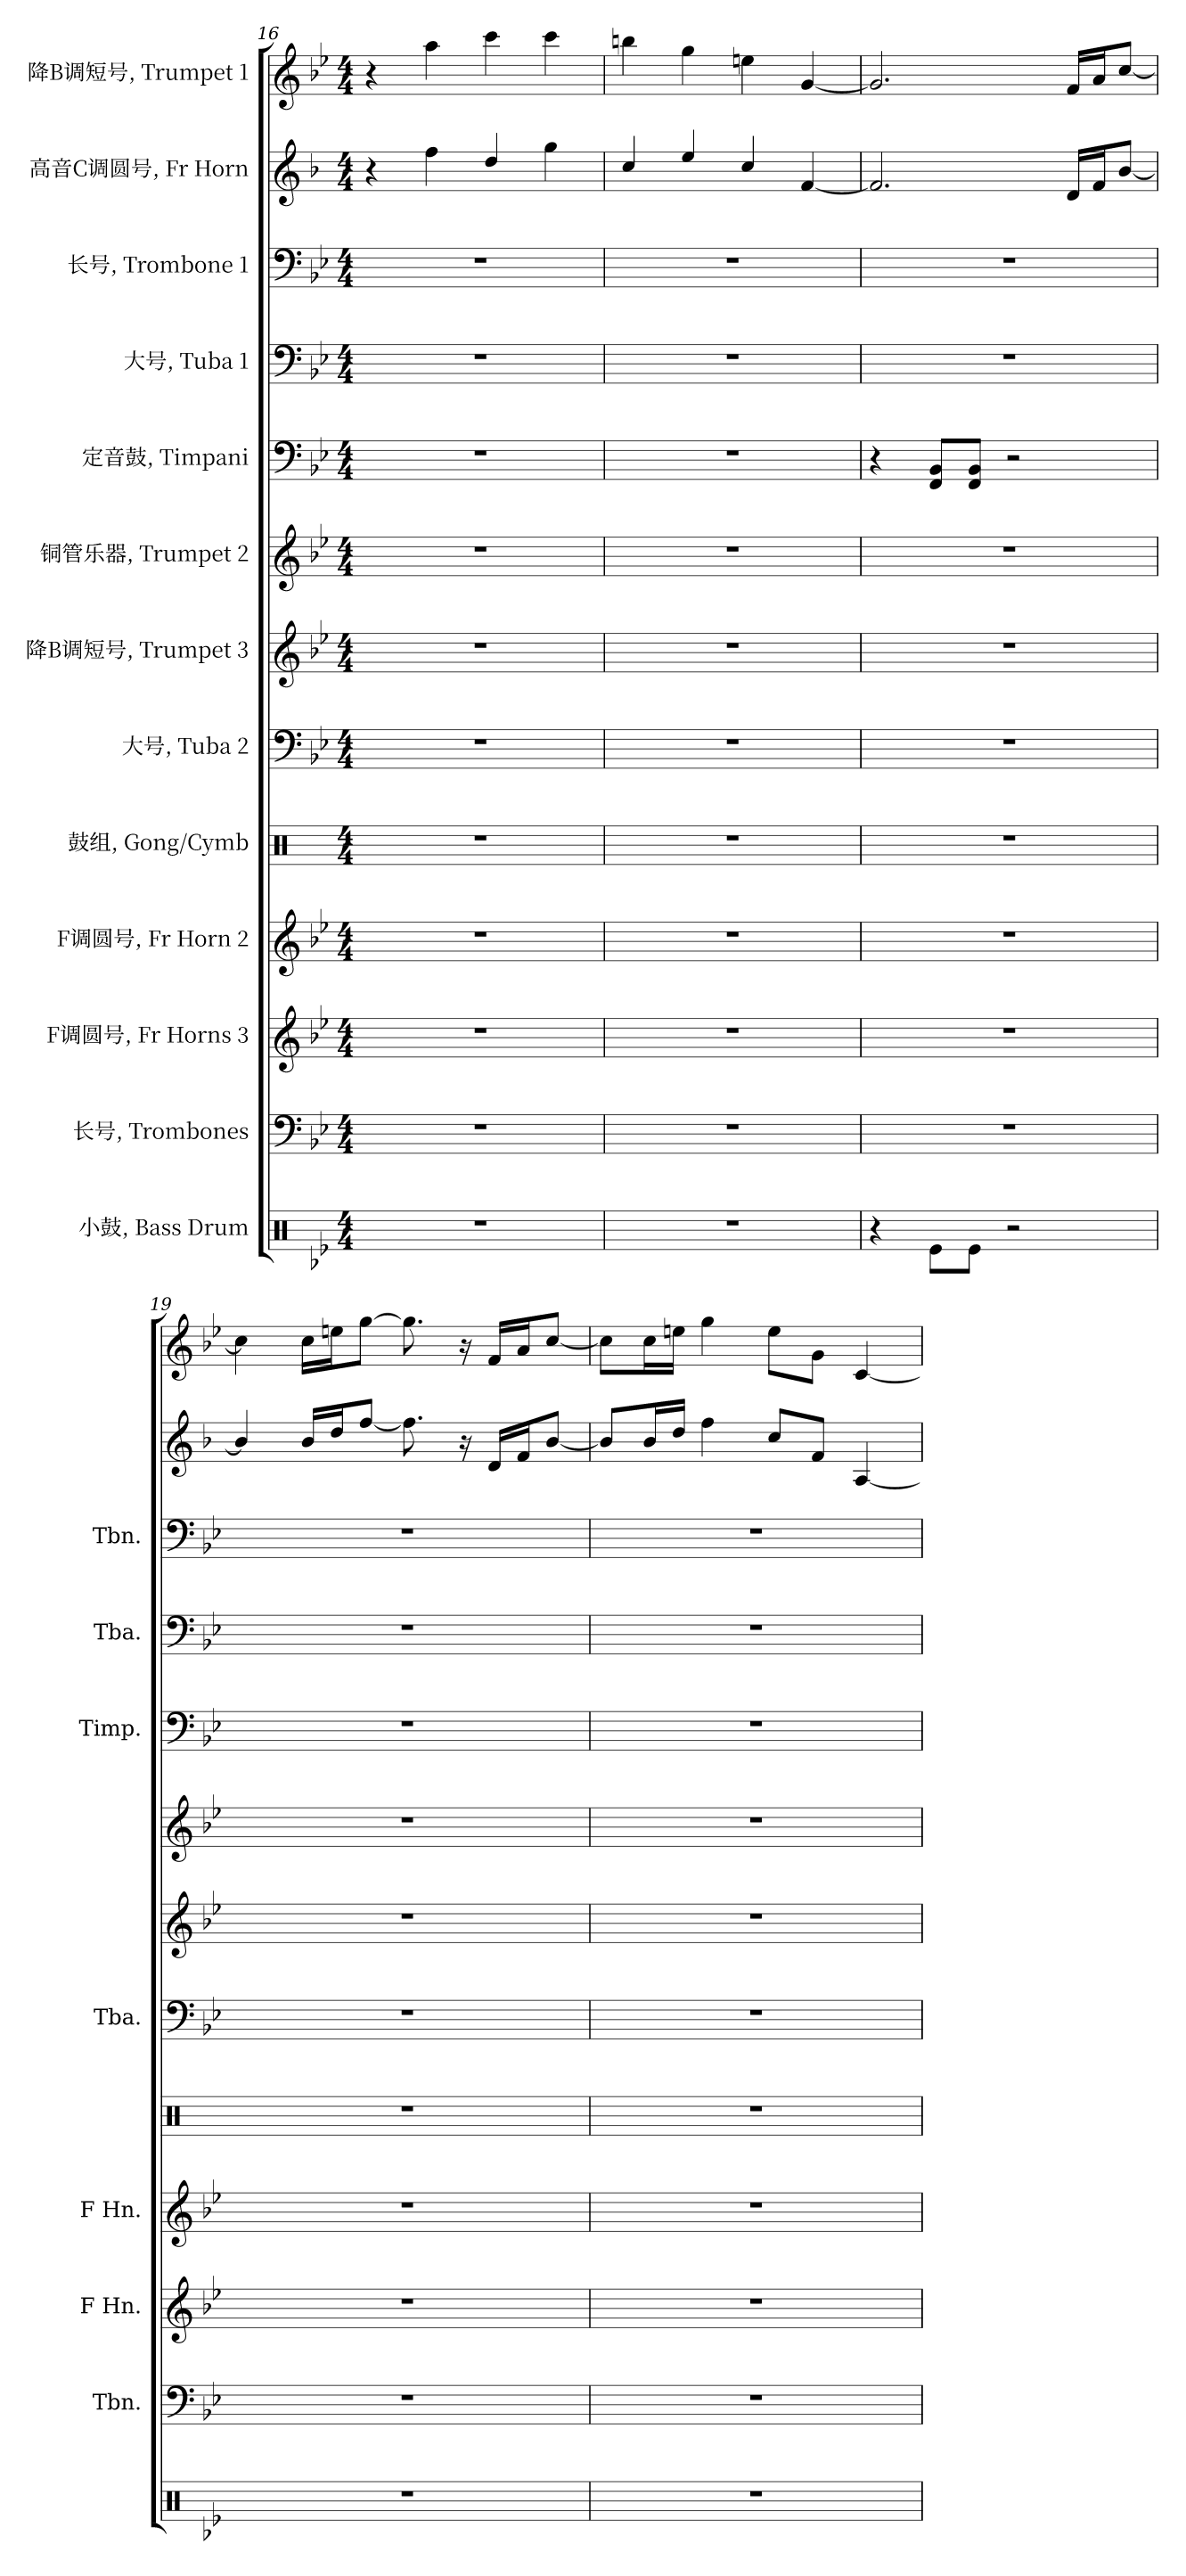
**kern	**kern	**kern	**kern	**kern	**kern	**kern	**kern	**kern	**kern	**kern	**kern	**kern
*part13	*part12	*part11	*part10	*part9	*part8	*part7	*part6	*part5	*part4	*part3	*part2	*part1
*staff13	*staff12	*staff11	*staff10	*staff9	*staff8	*staff7	*staff6	*staff5	*staff4	*staff3	*staff2	*staff1
*I"小鼓, Bass Drum	*I"长号, Trombones	*I"F调圆号, Fr Horns 3	*I"F调圆号, Fr Horn 2	*I"鼓组, Gong/Cymb	*I"大号, Tuba 2	*I"降B调短号, Trumpet 3	*I"铜管乐器, Trumpet 2	*I"定音鼓, Timpani	*I"大号, Tuba 1	*I"长号, Trombone 1	*I"高音C调圆号, Fr Horn	*I"降B调短号, Trumpet 1
*	*I'Tbn.	*I'F Hn.	*I'F Hn.	*	*I'Tba.	*	*	*I'Timp.	*I'Tba.	*I'Tbn.	*	*
*clefX	*clefF4	*clefG2	*clefG2	*clefX	*clefF4	*clefG2	*clefG2	*clefF4	*clefF4	*clefF4	*clefG2	*clefG2
*	*	*ITrd4c7	*ITrd4c7	*	*	*ITrd1c2	*	*	*	*	*ITrd4c7	*ITrd1c2
*k[b-e-]	*k[b-e-]	*k[b-e-a-]	*k[b-e-a-]	*k[]	*k[b-e-]	*k[b-e-a-d-]	*k[b-e-]	*k[b-e-]	*k[b-e-]	*k[b-e-]	*k[b-e-]	*k[b-e-a-d-]
*M4/4	*M4/4	*M4/4	*M4/4	*M4/4	*M4/4	*M4/4	*M4/4	*M4/4	*M4/4	*M4/4	*M4/4	*M4/4
=16	=16	=16	=16	=16	=16	=16	=16	=16	=16	=16	=16	=16
1r	1r	1r	1r	1r	1r	1r	1r	1r	1r	1r	4r	4r
*	*	*	*	*	*	*	*	*	*	*	*	*MM65
.	.	.	.	.	.	.	.	.	.	.	4b-\	4gg\
*	*	*	*	*	*	*	*	*	*	*	*	*MM61
.	.	.	.	.	.	.	.	.	.	.	4g/	4bb-\
*	*	*	*	*	*	*	*	*	*	*	*	*MM62
.	.	.	.	.	.	.	.	.	.	.	4cc\	4bb-\
=17	=17	=17	=17	=17	=17	=17	=17	=17	=17	=17	=17	=17
1r	1r	1r	1r	1r	1r	1r	1r	1r	1r	1r	4f/	4aan\
*	*	*	*	*	*	*	*	*	*	*	*	*MM64
.	.	.	.	.	.	.	.	.	.	.	4a/	4ff\
*	*	*	*	*	*	*	*	*	*	*	*	*MM62
.	.	.	.	.	.	.	.	.	.	.	4f/	4ddn\
*	*	*	*	*	*	*	*	*	*	*	*	*MM55
.	.	.	.	.	.	.	.	.	.	.	[4B-/	[4f/
!!LO:PB:g=z
=18	=18	=18	=18	=18	=18	=18	=18	=18	=18	=18	=18	=18
*	*	*	*	*	*	*	*	*	*	*	*	*MM59
4r	1r	1r	1r	1r	1r	1r	1r	4r	1r	1r	2.B-/]	2.f/]
8Re\L	.	.	.	.	.	.	.	8FF/ 8BB-/L	.	.	.	.
8Re\J	.	.	.	.	.	.	.	8FF/ 8BB-/J	.	.	.	.
2r	.	.	.	.	.	.	.	2r	.	.	.	.
*	*	*	*	*	*	*	*	*	*	*	*	*MM55
.	.	.	.	.	.	.	.	.	.	.	16G/LL	16e-/LL
.	.	.	.	.	.	.	.	.	.	.	16B-/J	16g/J
.	.	.	.	.	.	.	.	.	.	.	[8e-/J	[8b-/J
=19	=19	=19	=19	=19	=19	=19	=19	=19	=19	=19	=19	=19
1r	1r	1r	1r	1r	1r	1r	1r	1r	1r	1r	4e-/]	4b-\]
.	.	.	.	.	.	.	.	.	.	.	16e-/LL	16b-\LL
.	.	.	.	.	.	.	.	.	.	.	16g/J	16ddn\J
.	.	.	.	.	.	.	.	.	.	.	[8b-/J	[8ff\J
*	*	*	*	*	*	*	*	*	*	*	*	*MM64
.	.	.	.	.	.	.	.	.	.	.	8.b-\]	8.ff\]
.	.	.	.	.	.	.	.	.	.	.	16r	16r
*	*	*	*	*	*	*	*	*	*	*	*	*MM55
.	.	.	.	.	.	.	.	.	.	.	16G/LL	16e-/LL
.	.	.	.	.	.	.	.	.	.	.	16B-/J	16g/J
.	.	.	.	.	.	.	.	.	.	.	[8e-/J	[8b-/J
=20	=20	=20	=20	=20	=20	=20	=20	=20	=20	=20	=20	=20
*	*	*	*	*	*	*	*	*	*	*	*	*MM58
1r	1r	1r	1r	1r	1r	1r	1r	1r	1r	1r	8e-/L]	8b-\L]
*	*	*	*	*	*	*	*	*	*	*	*	*MM55
.	.	.	.	.	.	.	.	.	.	.	16e-/L	16b-\L
.	.	.	.	.	.	.	.	.	.	.	16g/JJ	16ddn\JJ
*	*	*	*	*	*	*	*	*	*	*	*	*MM54
.	.	.	.	.	.	.	.	.	.	.	4b-\	4ff\
*	*	*	*	*	*	*	*	*	*	*	*	*MM55
.	.	.	.	.	.	.	.	.	.	.	8f/L	8dd\L
.	.	.	.	.	.	.	.	.	.	.	8B-/J	8f\J
.	.	.	.	.	.	.	.	.	.	.	[4D/	[4B-/
=	=	=	=	=	=	=	=	=	=	=	=	=
*-	*-	*-	*-	*-	*-	*-	*-	*-	*-	*-	*-	*-
